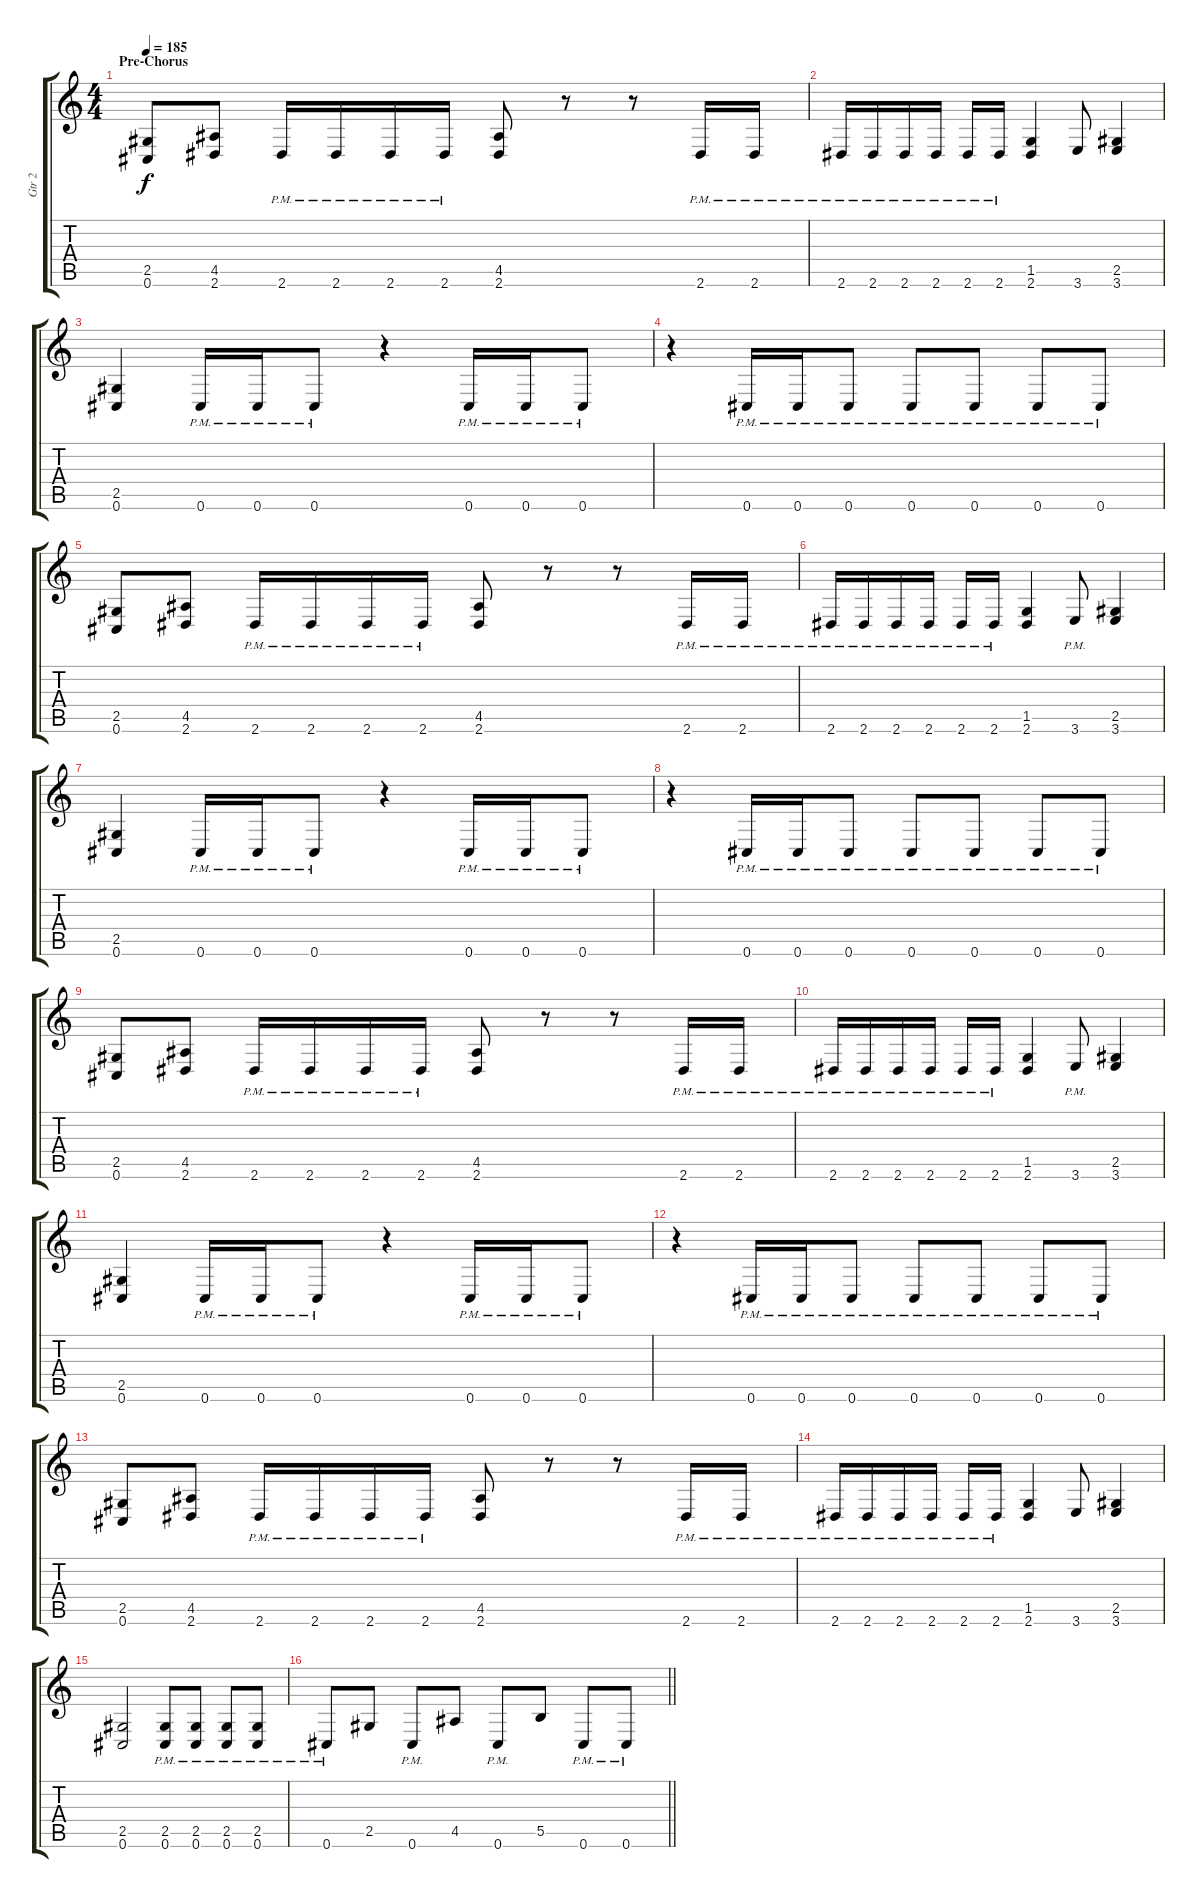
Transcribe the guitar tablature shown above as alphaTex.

\track ("Gtr 2" "Gtr 2") {instrument distortionguitar}
\staff {score tabs}
\tuning (Db4 Ab3 E3 B2 Gb2 Db2) {hide}
\ts (4 4)
\section ("" "Pre-Chorus")
\tempo 185
\clef g2
\ks c
(2.5 0.6).8{dy f} (4.5 2.6).8 2.6{pm}.16 2.6{pm}.16 2.6{pm}.16 2.6{pm}.16 (4.5 2.6).8 r.8 r.8 2.6{pm}.16 2.6{pm}.16 |
2.6{pm}.16 2.6{pm}.16 2.6{pm}.16 2.6{pm}.16 2.6{pm}.16 2.6{pm}.16 (1.5 2.6).4 3.6.8 (2.5 3.6).4 |
(2.5 0.6).4 0.6{pm}.16 0.6{pm}.16 0.6{pm}.8 r.4 0.6{pm}.16 0.6{pm}.16 0.6{pm}.8 |
r.4 0.6{pm}.16 0.6{pm}.16 0.6{pm}.8 0.6{pm}.8 0.6{pm}.8 0.6{pm}.8 0.6{pm}.8 |
(2.5 0.6).8 (4.5 2.6).8 2.6{pm}.16 2.6{pm}.16 2.6{pm}.16 2.6{pm}.16 (4.5 2.6).8 r.8 r.8 2.6{pm}.16 2.6{pm}.16 |
2.6{pm}.16 2.6{pm}.16 2.6{pm}.16 2.6{pm}.16 2.6{pm}.16 2.6{pm}.16 (1.5 2.6).4 3.6{pm}.8 (2.5 3.6).4 |
(2.5 0.6).4 0.6{pm}.16 0.6{pm}.16 0.6{pm}.8 r.4 0.6{pm}.16 0.6{pm}.16 0.6{pm}.8 |
r.4 0.6{pm}.16 0.6{pm}.16 0.6{pm}.8 0.6{pm}.8 0.6{pm}.8 0.6{pm}.8 0.6{pm}.8 |
(2.5 0.6).8 (4.5 2.6).8 2.6{pm}.16 2.6{pm}.16 2.6{pm}.16 2.6{pm}.16 (4.5 2.6).8 r.8 r.8 2.6{pm}.16 2.6{pm}.16 |
2.6{pm}.16 2.6{pm}.16 2.6{pm}.16 2.6{pm}.16 2.6{pm}.16 2.6{pm}.16 (1.5 2.6).4 3.6{pm}.8 (2.5 3.6).4 |
(2.5 0.6).4 0.6{pm}.16 0.6{pm}.16 0.6{pm}.8 r.4 0.6{pm}.16 0.6{pm}.16 0.6{pm}.8 |
r.4 0.6{pm}.16 0.6{pm}.16 0.6{pm}.8 0.6{pm}.8 0.6{pm}.8 0.6{pm}.8 0.6{pm}.8 |
(2.5 0.6).8 (4.5 2.6).8 2.6{pm}.16 2.6{pm}.16 2.6{pm}.16 2.6{pm}.16 (4.5 2.6).8 r.8 r.8 2.6{pm}.16 2.6{pm}.16 |
2.6{pm}.16 2.6{pm}.16 2.6{pm}.16 2.6{pm}.16 2.6{pm}.16 2.6{pm}.16 (1.5 2.6).4 3.6.8 (2.5 3.6).4 |
(2.5 0.6).2 (2.5{pm} 0.6{pm}).8 (2.5{pm} 0.6{pm}).8 (2.5{pm} 0.6{pm}).8 (2.5{pm} 0.6{pm}).8 |
\barLineRight lightlight
0.6{pm}.8 2.5.8 0.6{pm}.8 4.5.8 0.6{pm}.8 5.5.8 0.6{pm}.8 0.6{pm}.8
